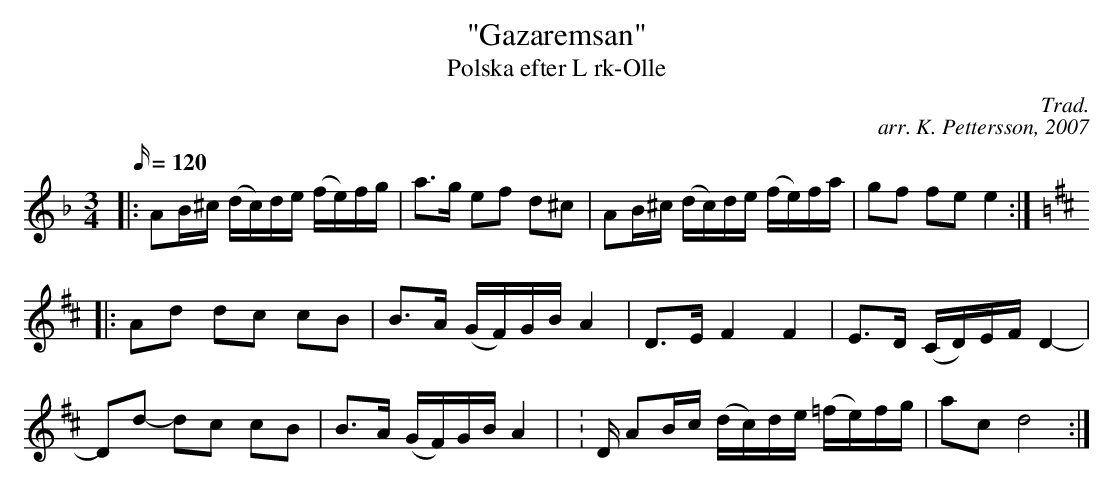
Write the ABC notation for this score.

X:1
T: "Gazaremsan"
T: Polska efter L rk-Olle
C: Trad.
C: arr. K. Pettersson, 2007
M: 3/4
L: 1/16
Q: 120
K: Dm
V: 1
|: A2B^c (dc)de (fe)fg | a3g e2f2 d2^c2 | A2B^c (dc)de (fe)fa | g2f2 f2e2 e4 :|
K: D
|: A2d2 d2c2 c2B2 | B3A (GF)GB A4 | D3E F4 F4 | E3D (CD)EF D4- |
D2d2- d2c2 c2B2 | B3A (GF)GB A4 | K: Dm A2Bc (dc)de (=fe)fg | a2c2 d8 :|
